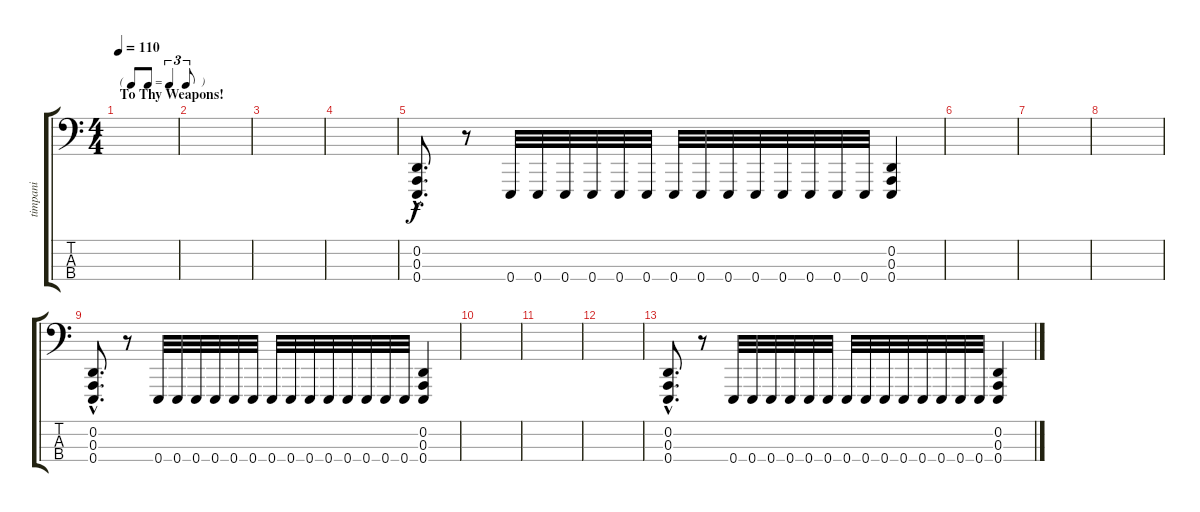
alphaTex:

\track ("timpani" "timpani") {instrument timpani}
\staff {score tabs}
\tuning (G2 D2 A1 E1) {hide}
\ts (4 4)
\tf triplet8th
\section ("" "To Thy Weapons!")
\tempo 110
\clef f4
\ks c
|
|
|
|
(0.2{hac} 0.3{hac} 0.4{hac}).8{d} r.8 0.4.32 0.4.32 0.4.32 0.4.32 0.4.32 0.4.32 0.4.32 0.4.32 0.4.32 0.4.32 0.4.32 0.4.32 0.4.32 0.4.32 (0.2 0.3 0.4).4 |
|
|
|
(0.2{hac} 0.3{hac} 0.4{hac}).8{d} r.8 0.4.32 0.4.32 0.4.32 0.4.32 0.4.32 0.4.32 0.4.32 0.4.32 0.4.32 0.4.32 0.4.32 0.4.32 0.4.32 0.4.32 (0.2 0.3 0.4).4 |
|
|
|
(0.2{hac} 0.3{hac} 0.4{hac}).8{d} r.8 0.4.32 0.4.32 0.4.32 0.4.32 0.4.32 0.4.32 0.4.32 0.4.32 0.4.32 0.4.32 0.4.32 0.4.32 0.4.32 0.4.32 (0.2 0.3 0.4).4
